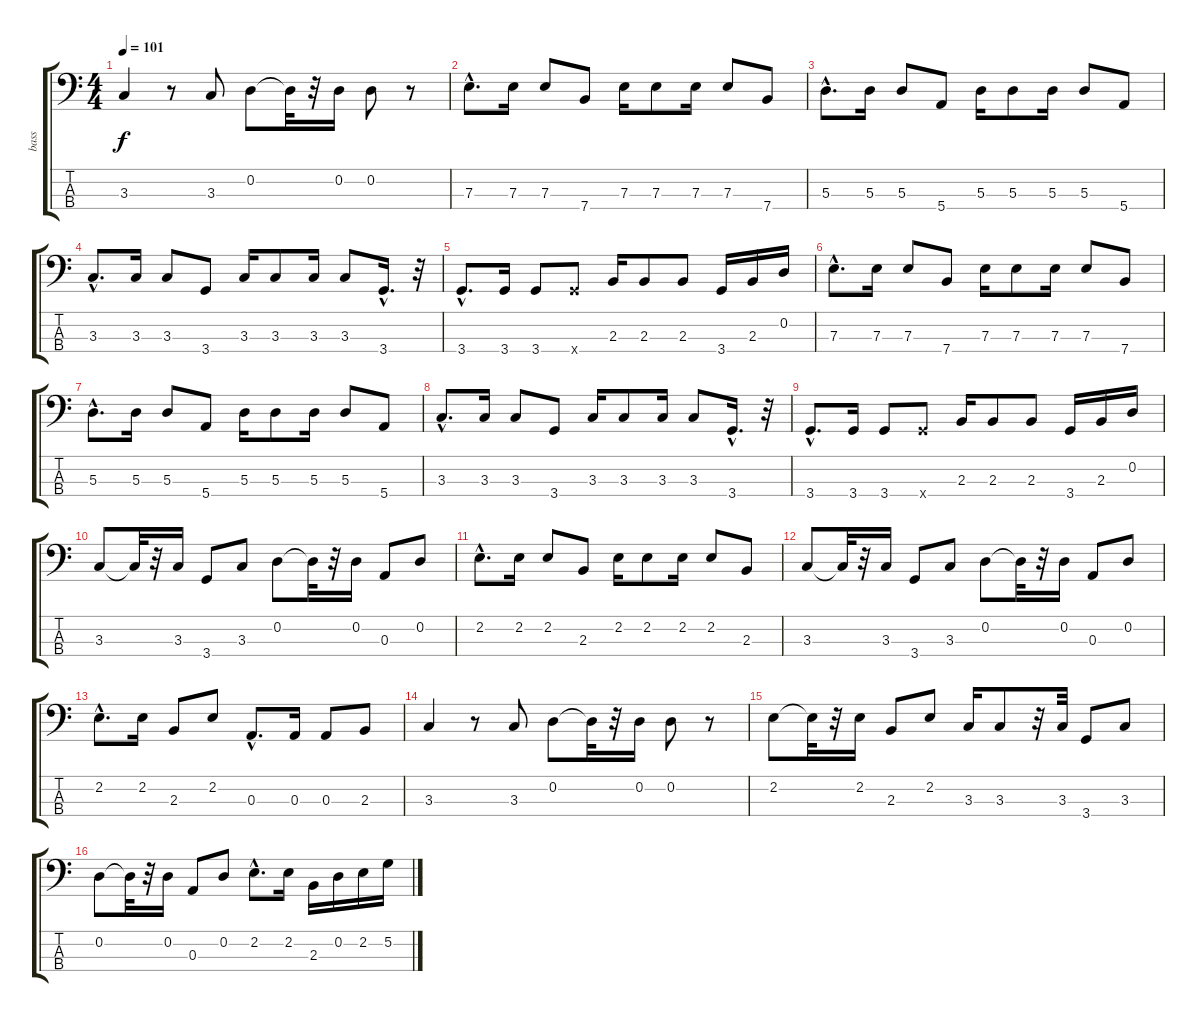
\track ("bass" "bass") {instrument electricbassfinger}
\staff {score tabs}
\tuning (G2 D2 A1 E1) {hide}
\ts (4 4)
\tempo 101
\clef f4
\ks c
3.3.4{dy f} r.8 3.3.8 0.2.8 0.2{t}.32 r.32 0.2.16 0.2.8 r.8 |
7.3{hac}.8{d} 7.3.16 7.3.8 7.4.8 7.3.16 7.3.8 7.3.16 7.3.8 7.4.8 |
5.3{hac}.8{d} 5.3.16 5.3.8 5.4.8 5.3.16 5.3.8 5.3.16 5.3.8 5.4.8 |
3.3{hac}.8{d} 3.3.16 3.3.8 3.4.8 3.3.16 3.3.8 3.3.16 3.3.8 3.4{hac}.16{d} r.32 |
3.4{hac}.8{d} 3.4.16 3.4.8 3.4{x}.8 2.3.16 2.3.8 2.3.8 3.4.16 2.3.16 0.2.16 |
7.3{hac}.8{d} 7.3.16 7.3.8 7.4.8 7.3.16 7.3.8 7.3.16 7.3.8 7.4.8 |
5.3{hac}.8{d} 5.3.16 5.3.8 5.4.8 5.3.16 5.3.8 5.3.16 5.3.8 5.4.8 |
3.3{hac}.8{d} 3.3.16 3.3.8 3.4.8 3.3.16 3.3.8 3.3.16 3.3.8 3.4{hac}.16{d} r.32 |
3.4{hac}.8{d} 3.4.16 3.4.8 3.4{x}.8 2.3.16 2.3.8 2.3.8 3.4.16 2.3.16 0.2.16 |
3.3.8 3.3{t}.32 r.32 3.3.16 3.4.8 3.3.8 0.2.8 0.2{t}.32 r.32 0.2.16 0.3.8 0.2.8 |
2.2{hac}.8{d} 2.2.16 2.2.8 2.3.8 2.2.16 2.2.8 2.2.16 2.2.8 2.3.8 |
3.3.8 3.3{t}.32 r.32 3.3.16 3.4.8 3.3.8 0.2.8 0.2{t}.32 r.32 0.2.16 0.3.8 0.2.8 |
2.2{hac}.8{d} 2.2.16 2.3.8 2.2.8 0.3{hac}.8{d} 0.3.16 0.3.8 2.3.8 |
3.3.4 r.8 3.3.8 0.2.8 0.2{t}.32 r.32 0.2.16 0.2.8 r.8 |
2.2.8 2.2{t}.32 r.32 2.2.16 2.3.8 2.2.8 3.3.16 3.3.8 r.32 3.3.32 3.4.8 3.3.8 |
0.2.8 0.2{t}.32 r.32 0.2.16 0.3.8 0.2.8 2.2{hac}.8{d} 2.2.16 2.3.16 0.2.16 2.2.16 5.2.16
